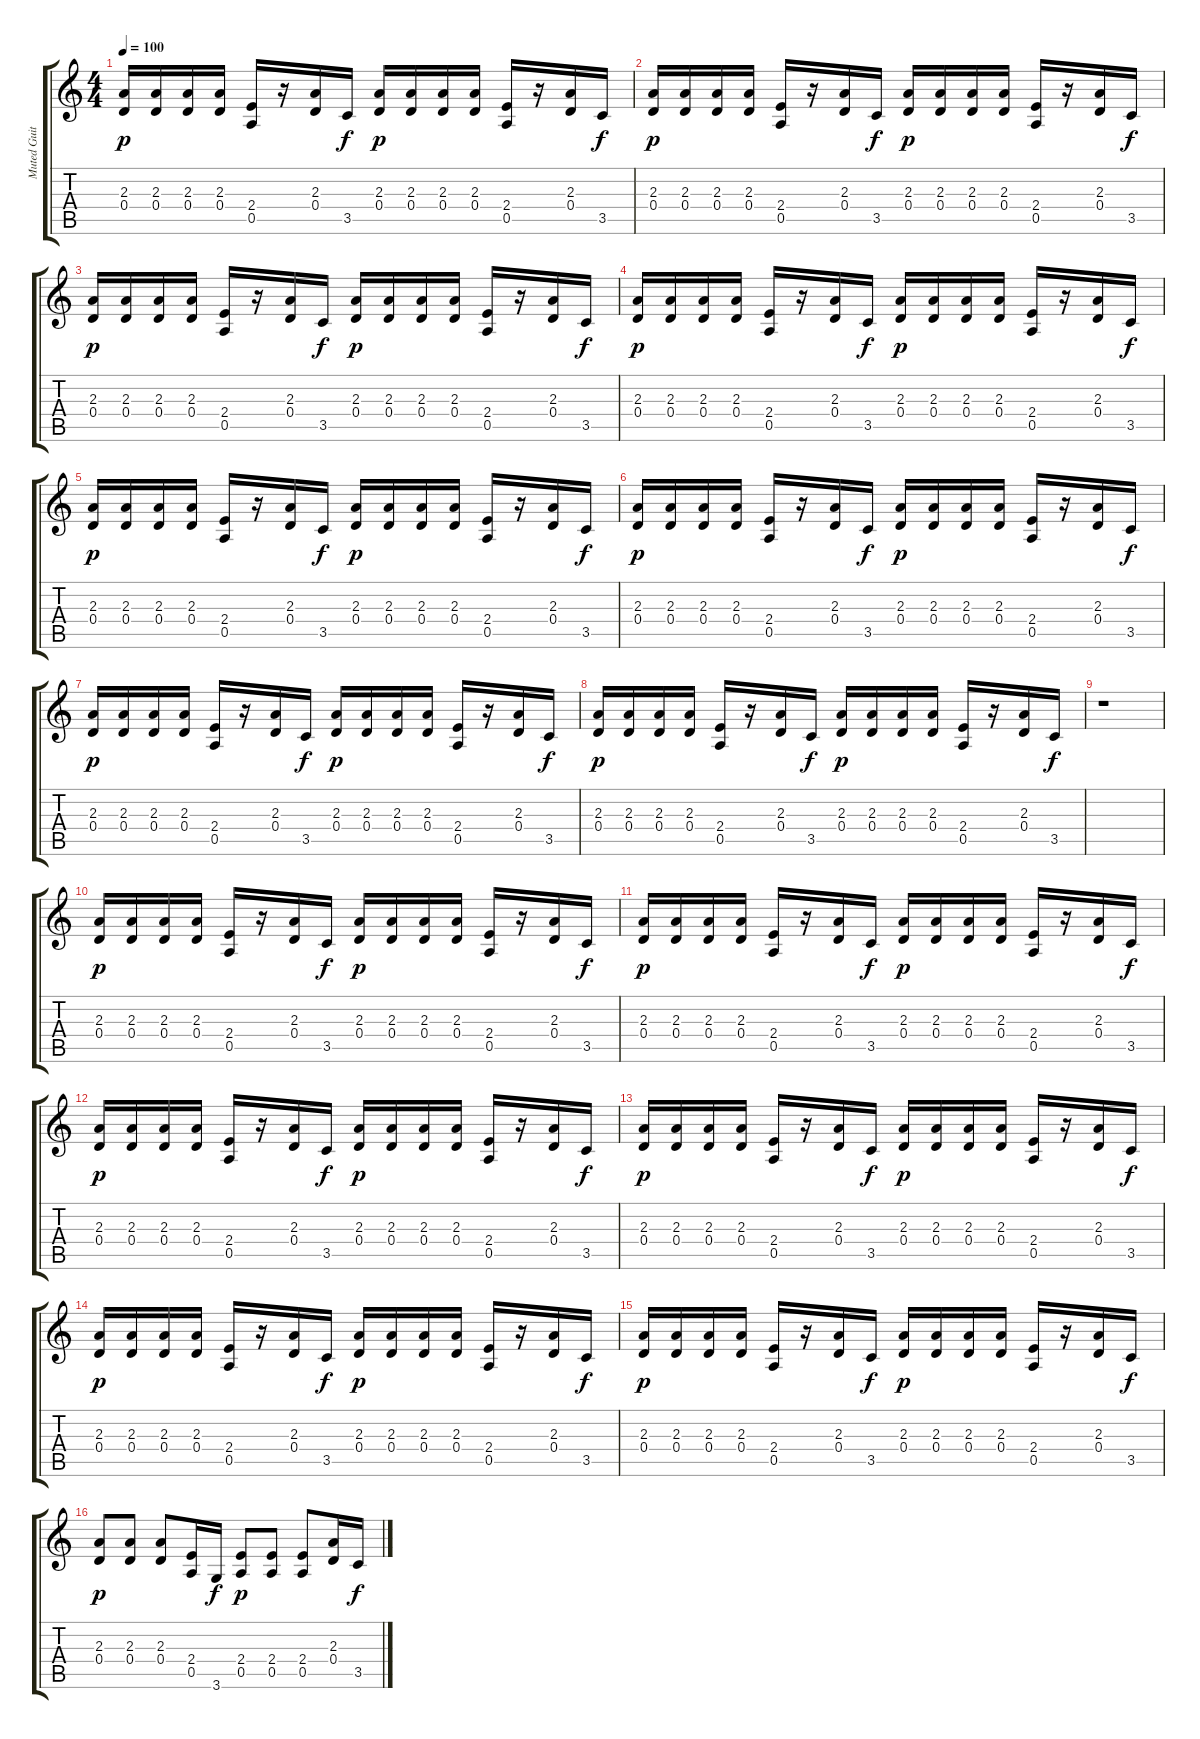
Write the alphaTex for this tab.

\track ("Muted Guitar" "Muted Guit") {instrument electricguitarmuted}
\staff {score tabs}
\tuning (E4 B3 G3 D3 A2 E2) {hide}
\ts (4 4)
\tempo 100
\clef g2
\ks c
(2.3 0.4).16{dy p} (2.3 0.4).16 (2.3 0.4).16 (2.3 0.4).16 (2.4 0.5).16 r.16 (2.3 0.4).16 3.5.16{dy f} (2.3 0.4).16{dy p} (2.3 0.4).16 (2.3 0.4).16 (2.3 0.4).16 (2.4 0.5).16 r.16 (2.3 0.4).16 3.5.16{dy f} |
(2.3 0.4).16{dy p} (2.3 0.4).16 (2.3 0.4).16 (2.3 0.4).16 (2.4 0.5).16 r.16 (2.3 0.4).16 3.5.16{dy f} (2.3 0.4).16{dy p} (2.3 0.4).16 (2.3 0.4).16 (2.3 0.4).16 (2.4 0.5).16 r.16 (2.3 0.4).16 3.5.16{dy f} |
(2.3 0.4).16{dy p} (2.3 0.4).16 (2.3 0.4).16 (2.3 0.4).16 (2.4 0.5).16 r.16 (2.3 0.4).16 3.5.16{dy f} (2.3 0.4).16{dy p} (2.3 0.4).16 (2.3 0.4).16 (2.3 0.4).16 (2.4 0.5).16 r.16 (2.3 0.4).16 3.5.16{dy f} |
(2.3 0.4).16{dy p} (2.3 0.4).16 (2.3 0.4).16 (2.3 0.4).16 (2.4 0.5).16 r.16 (2.3 0.4).16 3.5.16{dy f} (2.3 0.4).16{dy p} (2.3 0.4).16 (2.3 0.4).16 (2.3 0.4).16 (2.4 0.5).16 r.16 (2.3 0.4).16 3.5.16{dy f} |
(2.3 0.4).16{dy p} (2.3 0.4).16 (2.3 0.4).16 (2.3 0.4).16 (2.4 0.5).16 r.16 (2.3 0.4).16 3.5.16{dy f} (2.3 0.4).16{dy p} (2.3 0.4).16 (2.3 0.4).16 (2.3 0.4).16 (2.4 0.5).16 r.16 (2.3 0.4).16 3.5.16{dy f} |
(2.3 0.4).16{dy p} (2.3 0.4).16 (2.3 0.4).16 (2.3 0.4).16 (2.4 0.5).16 r.16 (2.3 0.4).16 3.5.16{dy f} (2.3 0.4).16{dy p} (2.3 0.4).16 (2.3 0.4).16 (2.3 0.4).16 (2.4 0.5).16 r.16 (2.3 0.4).16 3.5.16{dy f} |
(2.3 0.4).16{dy p} (2.3 0.4).16 (2.3 0.4).16 (2.3 0.4).16 (2.4 0.5).16 r.16 (2.3 0.4).16 3.5.16{dy f} (2.3 0.4).16{dy p} (2.3 0.4).16 (2.3 0.4).16 (2.3 0.4).16 (2.4 0.5).16 r.16 (2.3 0.4).16 3.5.16{dy f} |
(2.3 0.4).16{dy p} (2.3 0.4).16 (2.3 0.4).16 (2.3 0.4).16 (2.4 0.5).16 r.16 (2.3 0.4).16 3.5.16{dy f} (2.3 0.4).16{dy p} (2.3 0.4).16 (2.3 0.4).16 (2.3 0.4).16 (2.4 0.5).16 r.16 (2.3 0.4).16 3.5.16{dy f} |
r.1 |
(2.3 0.4).16{dy p} (2.3 0.4).16 (2.3 0.4).16 (2.3 0.4).16 (2.4 0.5).16 r.16 (2.3 0.4).16 3.5.16{dy f} (2.3 0.4).16{dy p} (2.3 0.4).16 (2.3 0.4).16 (2.3 0.4).16 (2.4 0.5).16 r.16 (2.3 0.4).16 3.5.16{dy f} |
(2.3 0.4).16{dy p} (2.3 0.4).16 (2.3 0.4).16 (2.3 0.4).16 (2.4 0.5).16 r.16 (2.3 0.4).16 3.5.16{dy f} (2.3 0.4).16{dy p} (2.3 0.4).16 (2.3 0.4).16 (2.3 0.4).16 (2.4 0.5).16 r.16 (2.3 0.4).16 3.5.16{dy f} |
(2.3 0.4).16{dy p} (2.3 0.4).16 (2.3 0.4).16 (2.3 0.4).16 (2.4 0.5).16 r.16 (2.3 0.4).16 3.5.16{dy f} (2.3 0.4).16{dy p} (2.3 0.4).16 (2.3 0.4).16 (2.3 0.4).16 (2.4 0.5).16 r.16 (2.3 0.4).16 3.5.16{dy f} |
(2.3 0.4).16{dy p} (2.3 0.4).16 (2.3 0.4).16 (2.3 0.4).16 (2.4 0.5).16 r.16 (2.3 0.4).16 3.5.16{dy f} (2.3 0.4).16{dy p} (2.3 0.4).16 (2.3 0.4).16 (2.3 0.4).16 (2.4 0.5).16 r.16 (2.3 0.4).16 3.5.16{dy f} |
(2.3 0.4).16{dy p} (2.3 0.4).16 (2.3 0.4).16 (2.3 0.4).16 (2.4 0.5).16 r.16 (2.3 0.4).16 3.5.16{dy f} (2.3 0.4).16{dy p} (2.3 0.4).16 (2.3 0.4).16 (2.3 0.4).16 (2.4 0.5).16 r.16 (2.3 0.4).16 3.5.16{dy f} |
(2.3 0.4).16{dy p} (2.3 0.4).16 (2.3 0.4).16 (2.3 0.4).16 (2.4 0.5).16 r.16 (2.3 0.4).16 3.5.16{dy f} (2.3 0.4).16{dy p} (2.3 0.4).16 (2.3 0.4).16 (2.3 0.4).16 (2.4 0.5).16 r.16 (2.3 0.4).16 3.5.16{dy f} |
(2.3 0.4).8{dy p} (2.3 0.4).8 (2.3 0.4).8 (2.4 0.5).16 3.6.16{dy f} (2.4 0.5).8{dy p} (2.4 0.5).8 (2.4 0.5).8 (2.3 0.4).16 3.5.16{dy f}
